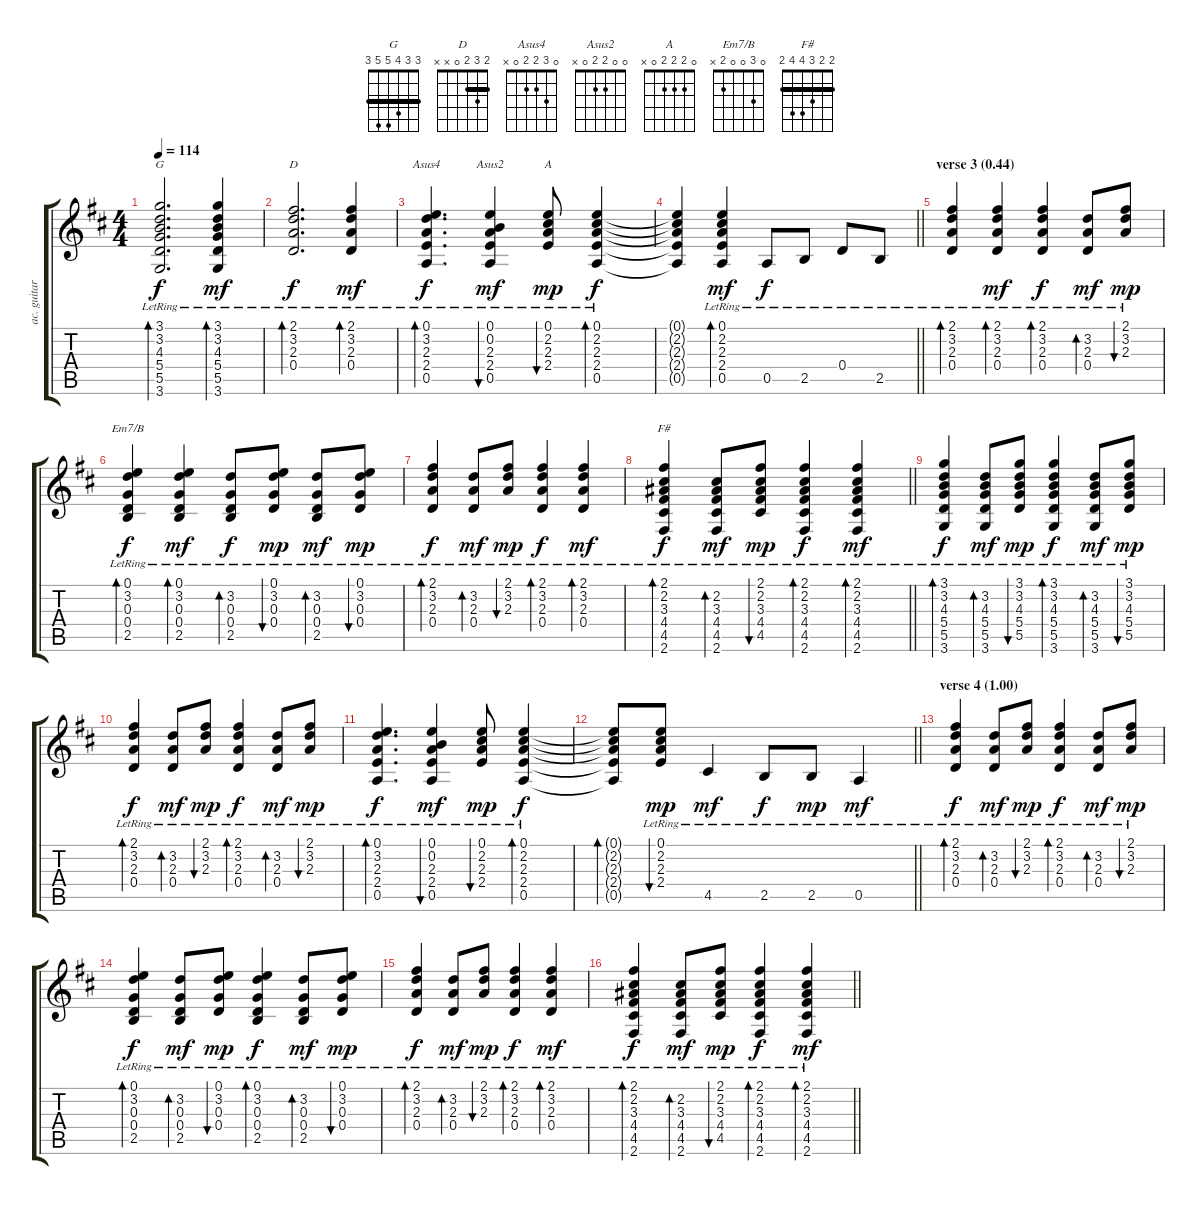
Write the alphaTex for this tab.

\track ("ac. guitar" "ac. guitar") {instrument acousticguitarsteel}
\staff {score tabs}
\tuning (E4 B3 G3 D3 A2 E2) {hide}
\chord ("G" 3 3 4 5 5 3) {barre 3}
\chord ("D" 2 3 2 0 x x) {barre 2}
\chord ("Asus4" 0 3 2 2 0 x)
\chord ("Asus2" 0 0 2 2 0 x)
\chord ("A" 0 2 2 2 0 x)
\chord ("Em7/B" 0 3 0 0 2 x)
\chord ("F#" 2 2 3 4 4 2) {barre 2}
\ts (4 4)
\tempo 114
\clef g2
\ks d
(3.1{lr} 3.2{lr} 4.3{lr} 5.4{lr} 5.5{lr} 3.6{lr}).2{d bd 30 ch "G" dy f} (3.1{lr} 3.2{lr} 4.3{lr} 5.4{lr} 5.5{lr} 3.6{lr}).4{bd 30 dy mf} |
(2.1{lr} 3.2{lr} 2.3{lr} 0.4{lr}).2{d bd 30 ch "D" dy f} (2.1{lr} 3.2{lr} 2.3{lr} 0.4{lr}).4{bd 30 dy mf} |
(0.1{lr} 3.2{lr} 2.3{lr} 2.4{lr} 0.5{lr}).4{d bd 30 ch "Asus4" dy f} (0.1{lr} 0.2{lr} 2.3{lr} 2.4{lr} 0.5{lr}).4{bu 30 ch "Asus2" dy mf} (0.1{lr} 2.2{lr} 2.3{lr} 2.4{lr}).8{bu 30 ch "A" dy mp} (0.1{lr} 2.2{lr} 2.3{lr} 2.4{lr} 0.5{lr}).4{bd 30 dy f} |
\barLineRight lightlight
(0.1{t} 2.2{t} 2.3{t} 2.4{t} 0.5{t}).4 (0.1{lr} 2.2{lr} 2.3{lr} 2.4{lr} 0.5{lr}).4{bd 30 dy mf} 0.5{lr}.8{dy f} 2.5{lr}.8 0.4{lr}.8 2.5{lr}.8 |
\section ("" "verse 3 (0.44)")
(2.1{lr} 3.2{lr} 2.3{lr} 0.4{lr}).4{bd 30} (2.1{lr} 3.2{lr} 2.3{lr} 0.4{lr}).4{bd 30 dy mf} (2.1{lr} 3.2{lr} 2.3{lr} 0.4{lr}).4{bd 30 dy f} (3.2{lr} 2.3{lr} 0.4{lr}).8{bd 30 dy mf} (2.1{lr} 3.2{lr} 2.3{lr}).8{bu 30 dy mp} |
(0.1{lr} 3.2{lr} 0.3{lr} 0.4{lr} 2.5{lr}).4{bd 30 ch "Em7/B" dy f} (0.1{lr} 3.2{lr} 0.3{lr} 0.4{lr} 2.5{lr}).4{bd 30 dy mf} (3.2{lr} 0.3{lr} 0.4{lr} 2.5{lr}).8{bd 30 dy f} (0.1{lr} 3.2{lr} 0.3{lr} 0.4{lr}).8{bu 30 dy mp} (3.2{lr} 0.3{lr} 0.4{lr} 2.5{lr}).8{bd 30 dy mf} (0.1{lr} 3.2{lr} 0.3{lr} 0.4{lr}).8{bu 30 dy mp} |
(2.1{lr} 3.2{lr} 2.3{lr} 0.4{lr}).4{bd 30 dy f} (3.2{lr} 2.3{lr} 0.4{lr}).8{bd 30 dy mf} (2.1{lr} 3.2{lr} 2.3{lr}).8{bu 30 dy mp} (2.1{lr} 3.2{lr} 2.3{lr} 0.4{lr}).4{bd 30 dy f} (2.1{lr} 3.2{lr} 2.3{lr} 0.4{lr}).4{bd 30 dy mf} |
\barLineRight lightlight
(2.1{lr} 2.2{lr} 3.3{lr} 4.4{lr} 4.5{lr} 2.6{lr}).4{bd 30 ch "F#" dy f} (2.2{lr} 3.3{lr} 4.4{lr} 4.5{lr} 2.6{lr}).8{bd 30 dy mf} (2.1{lr} 2.2{lr} 3.3{lr} 4.4{lr} 4.5{lr}).8{bu 30 dy mp} (2.1{lr} 2.2{lr} 3.3{lr} 4.4{lr} 4.5{lr} 2.6{lr}).4{bd 30 dy f} (2.1{lr} 2.2{lr} 3.3{lr} 4.4{lr} 4.5{lr} 2.6{lr}).4{bd 30 dy mf} |
(3.1{lr} 3.2{lr} 4.3{lr} 5.4{lr} 5.5{lr} 3.6{lr}).4{bd 30 dy f} (3.2{lr} 4.3{lr} 5.4{lr} 5.5{lr} 3.6{lr}).8{bd 30 dy mf} (3.1{lr} 3.2{lr} 4.3{lr} 5.4{lr} 5.5{lr}).8{bu 30 dy mp} (3.1{lr} 3.2{lr} 4.3{lr} 5.4{lr} 5.5{lr} 3.6{lr}).4{bd 30 dy f} (3.2{lr} 4.3{lr} 5.4{lr} 5.5{lr} 3.6{lr}).8{bd 30 dy mf} (3.1{lr} 3.2{lr} 4.3{lr} 5.4{lr} 5.5{lr}).8{bu 30 dy mp} |
(2.1{lr} 3.2{lr} 2.3{lr} 0.4{lr}).4{bd 30 dy f} (3.2{lr} 2.3{lr} 0.4{lr}).8{bd 30 dy mf} (2.1{lr} 3.2{lr} 2.3{lr}).8{bu 30 dy mp} (2.1{lr} 3.2{lr} 2.3{lr} 0.4{lr}).4{bd 30 dy f} (3.2{lr} 2.3{lr} 0.4{lr}).8{bd 30 dy mf} (2.1{lr} 3.2{lr} 2.3{lr}).8{bu 30 dy mp} |
(0.1{lr} 3.2{lr} 2.3{lr} 2.4{lr} 0.5{lr}).4{d bd 30 dy f} (0.1{lr} 0.2{lr} 2.3{lr} 2.4{lr} 0.5{lr}).4{bu 30 dy mf} (0.1{lr} 2.2{lr} 2.3{lr} 2.4{lr}).8{bu 30 dy mp} (0.1{lr} 2.2{lr} 2.3{lr} 2.4{lr} 0.5{lr}).4{bd 30 dy f} |
\barLineRight lightlight
(0.1{t} 2.2{t} 2.3{t} 2.4{t} 0.5{t}).8{bd 30} (0.1{lr} 2.2{lr} 2.3{lr} 2.4{lr}).8{bu 30 dy mp} 4.5{lr}.4{dy mf} 2.5{lr}.8{dy f} 2.5{lr}.8{dy mp} 0.5{lr}.4{dy mf} |
\section ("" "verse 4 (1.00)")
(2.1{lr} 3.2{lr} 2.3{lr} 0.4{lr}).4{bd 30 dy f} (3.2{lr} 2.3{lr} 0.4{lr}).8{bd 30 dy mf} (2.1{lr} 3.2{lr} 2.3{lr}).8{bu 30 dy mp} (2.1{lr} 3.2{lr} 2.3{lr} 0.4{lr}).4{bd 30 dy f} (3.2{lr} 2.3{lr} 0.4{lr}).8{bd 30 dy mf} (2.1{lr} 3.2{lr} 2.3{lr}).8{bu 30 dy mp} |
(0.1{lr} 3.2{lr} 0.3{lr} 0.4{lr} 2.5{lr}).4{bd 30 dy f} (3.2{lr} 0.3{lr} 0.4{lr} 2.5{lr}).8{bd 30 dy mf} (0.1{lr} 3.2{lr} 0.3{lr} 0.4{lr}).8{bu 30 dy mp} (0.1{lr} 3.2{lr} 0.3{lr} 0.4{lr} 2.5{lr}).4{bd 30 dy f} (3.2{lr} 0.3{lr} 0.4{lr} 2.5{lr}).8{bd 30 dy mf} (0.1{lr} 3.2{lr} 0.3{lr} 0.4{lr}).8{bu 30 dy mp} |
(2.1{lr} 3.2{lr} 2.3{lr} 0.4{lr}).4{bd 30 dy f} (3.2{lr} 2.3{lr} 0.4{lr}).8{bd 30 dy mf} (2.1{lr} 3.2{lr} 2.3{lr}).8{bu 30 dy mp} (2.1{lr} 3.2{lr} 2.3{lr} 0.4{lr}).4{bd 30 dy f} (2.1{lr} 3.2{lr} 2.3{lr} 0.4{lr}).4{bd 30 dy mf} |
\barLineRight lightlight
(2.1{lr} 2.2{lr} 3.3{lr} 4.4{lr} 4.5{lr} 2.6{lr}).4{bd 30 dy f} (2.2{lr} 3.3{lr} 4.4{lr} 4.5{lr} 2.6{lr}).8{bd 30 dy mf} (2.1{lr} 2.2{lr} 3.3{lr} 4.4{lr} 4.5{lr}).8{bu 30 dy mp} (2.1{lr} 2.2{lr} 3.3{lr} 4.4{lr} 4.5{lr} 2.6{lr}).4{bd 30 dy f} (2.1{lr} 2.2{lr} 3.3{lr} 4.4{lr} 4.5{lr} 2.6{lr}).4{bd 30 dy mf}
